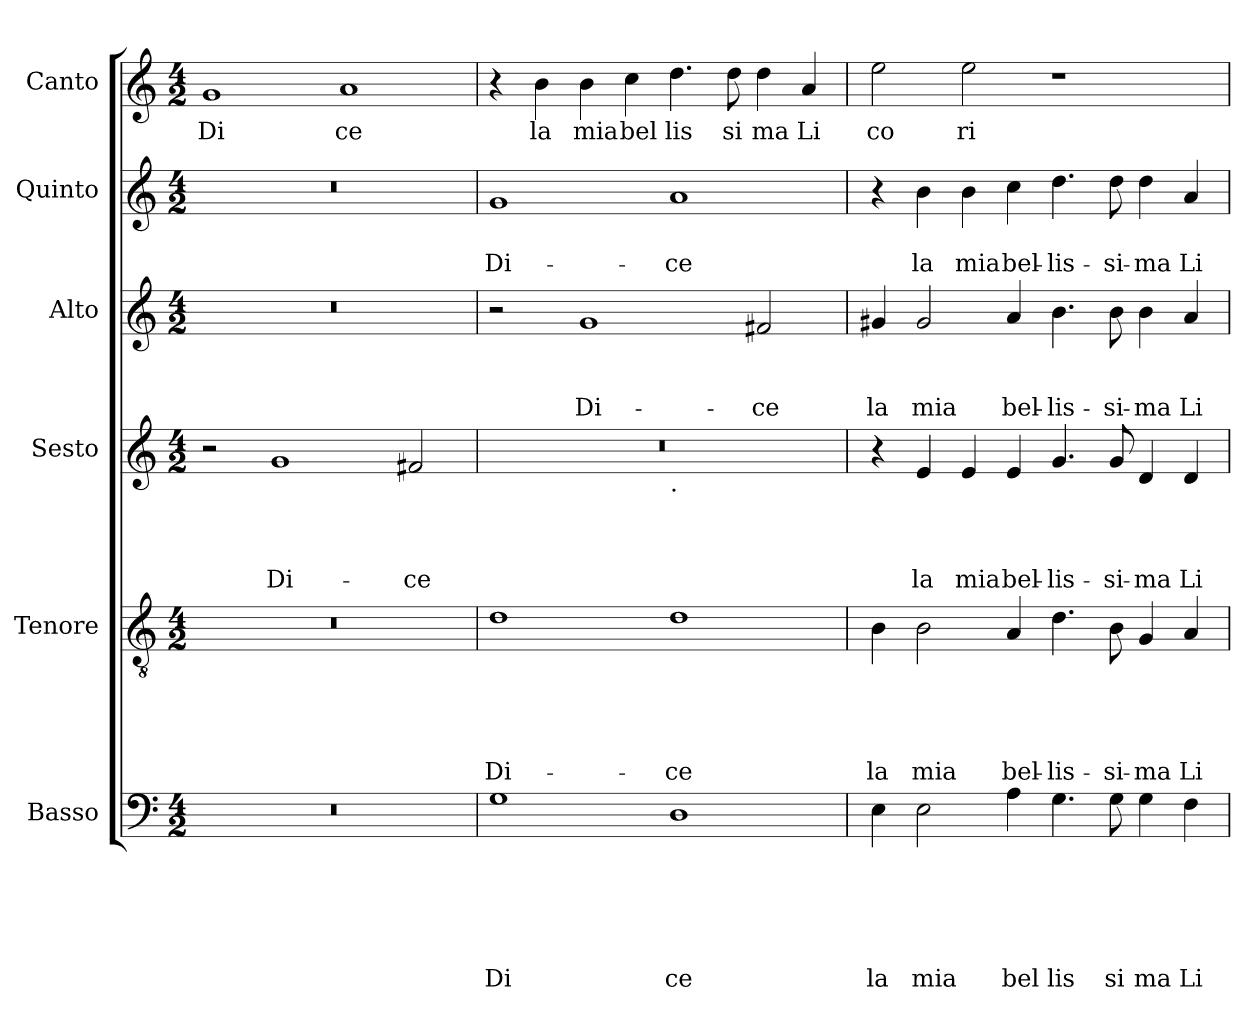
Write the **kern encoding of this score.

**kern	**text	**text	**text	**text	**text	**text	**kern	**text	**text	**text	**text	**text	**kern	**text	**text	**text	**text	**kern	**text	**text	**text	**kern	**text	**text	**kern	**text
*part6	*part6	*part6	*part6	*part6	*part6	*part6	*part5	*part5	*part5	*part5	*part5	*part5	*part4	*part4	*part4	*part4	*part4	*part3	*part3	*part3	*part3	*part2	*part2	*part2	*part1	*part1
*staff6	*staff6	*staff6	*staff6	*staff6	*staff6	*staff6	*staff5	*staff5	*staff5	*staff5	*staff5	*staff5	*staff4	*staff4	*staff4	*staff4	*staff4	*staff3	*staff3	*staff3	*staff3	*staff2	*staff2	*staff2	*staff1	*staff1
*I"Basso	*	*	*	*	*	*	*I"Tenore	*	*	*	*	*	*I"Sesto	*	*	*	*	*I"Alto	*	*	*	*I"Quinto	*	*	*I"Canto	*
*clefF4	*	*	*	*	*	*	*clefGv2	*	*	*	*	*	*clefG2	*	*	*	*	*clefG2	*	*	*	*clefG2	*	*	*clefG2	*
*k[]	*	*	*	*	*	*	*k[]	*	*	*	*	*	*k[]	*	*	*	*	*k[]	*	*	*	*k[]	*	*	*k[]	*
*C:	*	*	*	*	*	*	*C:	*	*	*	*	*	*C:	*	*	*	*	*C:	*	*	*	*C:	*	*	*C:	*
*M4/2	*	*	*	*	*	*	*M4/2	*	*	*	*	*	*M4/2	*	*	*	*	*M4/2	*	*	*	*M4/2	*	*	*M4/2	*
=1	=1	=1	=1	=1	=1	=1	=1	=1	=1	=1	=1	=1	=1	=1	=1	=1	=1	=1	=1	=1	=1	=1	=1	=1	=1	=1
!	!	!	!	!	!	!	!	!	!	!	!	!	!	!	!	!	!	!	!	!	!	!	!	!	!	!LO:LY:b
0r	.	.	.	.	.	.	0r	.	.	.	.	.	2r	.	.	.	.	0r	.	.	.	0r	.	.	1g	Di
!	!	!	!	!	!	!	!	!	!	!	!	!	!	!	!	!	!LO:LY:b	!	!	!	!	!	!	!	!	!
.	.	.	.	.	.	.	.	.	.	.	.	.	1g	.	.	.	Di-	.	.	.	.	.	.	.	.	.
!	!	!	!	!	!	!	!	!	!	!	!	!	!	!	!	!	!	!	!	!	!	!	!	!	!	!LO:LY:b
.	.	.	.	.	.	.	.	.	.	.	.	.	.	.	.	.	.	.	.	.	.	.	.	.	1a	ce
!	!	!	!	!	!	!	!	!	!	!	!	!	!	!	!	!	!LO:LY:b	!	!	!	!	!	!	!	!	!
.	.	.	.	.	.	.	.	.	.	.	.	.	2f#X/	.	.	.	-ce	.	.	.	.	.	.	.	.	.
=2	=2	=2	=2	=2	=2	=2	=2	=2	=2	=2	=2	=2	=2	=2	=2	=2	=2	=2	=2	=2	=2	=2	=2	=2	=2	=2
!	!	!	!	!	!	!LO:LY:b	!	!	!	!	!	!LO:LY:b	!	!	!	!	!	!	!	!	!	!	!	!LO:LY:b	!	!
*	*	*	*	*	*	*	*	*	*	*	*	*	*^	*	*	*	*	*	*	*	*	*	*	*	*	*
1G	.	.	.	.	.	Di	1d	.	.	.	.	Di-	0r	1ryy	.	.	.	.	2r	.	.	.	1g	.	Di-	4r	.
!	!	!	!	!	!	!	!	!	!	!	!	!	!	!	!	!	!	!	!	!	!	!	!	!	!	!	!LO:LY:b
.	.	.	.	.	.	.	.	.	.	.	.	.	.	.	.	.	.	.	.	.	.	.	.	.	.	4b\	la
!	!	!	!	!	!	!	!	!	!	!	!	!	!	!	!	!	!	!	!	!	!	!LO:LY:b	!	!	!	!	!LO:LY:b
.	.	.	.	.	.	.	.	.	.	.	.	.	.	.	.	.	.	.	1g	.	.	Di-	.	.	.	4b\	mia
!	!	!	!	!	!	!	!	!	!	!	!	!	!	!	!	!	!	!	!	!	!	!	!	!	!	!	!LO:LY:b
.	.	.	.	.	.	.	.	.	.	.	.	.	.	.	.	.	.	.	.	.	.	.	.	.	.	4cc\	bel
!	!	!	!	!	!	!	!	!	!	!	!	!	!	!LO:TX:b:t=.	!	!	!	!	!	!	!	!	!	!	!	!	!
!	!	!	!	!	!	!LO:LY:b	!	!	!	!	!	!LO:LY:b	!	!	!	!	!	!	!	!	!	!	!	!	!LO:LY:b	!	!LO:LY:b
1D	.	.	.	.	.	ce	1d	.	.	.	.	-ce	.	1ryy	.	.	.	.	.	.	.	.	1a	.	-ce	4.dd\	lis
!	!	!	!	!	!	!	!	!	!	!	!	!	!	!	!	!	!	!	!	!	!	!	!	!	!	!	!LO:LY:b
.	.	.	.	.	.	.	.	.	.	.	.	.	.	.	.	.	.	.	.	.	.	.	.	.	.	8dd\	si
!	!	!	!	!	!	!	!	!	!	!	!	!	!	!	!	!	!	!	!	!	!	!LO:LY:b	!	!	!	!	!LO:LY:b
.	.	.	.	.	.	.	.	.	.	.	.	.	.	.	.	.	.	.	2f#X/	.	.	-ce	.	.	.	4dd\	ma
!	!	!	!	!	!	!	!	!	!	!	!	!	!	!	!	!	!	!	!	!	!	!	!	!	!	!	!LO:LY:b
.	.	.	.	.	.	.	.	.	.	.	.	.	.	.	.	.	.	.	.	.	.	.	.	.	.	4a/	Li
=3	=3	=3	=3	=3	=3	=3	=3	=3	=3	=3	=3	=3	=3	=3	=3	=3	=3	=3	=3	=3	=3	=3	=3	=3	=3	=3	=3
!	!	!	!	!	!	!LO:LY:b	!	!	!	!	!	!LO:LY:b	!	!	!	!	!	!	!	!	!	!LO:LY:b	!	!	!	!	!LO:LY:b
*	*	*	*	*	*	*	*	*	*	*	*	*	*v	*v	*	*	*	*	*	*	*	*	*	*	*	*	*
4E\	.	.	.	.	.	la	4B\	.	.	.	.	la	4r	.	.	.	.	4g#X/	.	.	la	4r	.	.	2ee\	co
!	!	!	!	!	!	!LO:LY:b	!	!	!	!	!	!LO:LY:b	!	!	!	!	!LO:LY:b	!	!	!	!LO:LY:b	!	!	!LO:LY:b	!	!
2E\	.	.	.	.	.	mia	2B\	.	.	.	.	mia	4e/	.	.	.	la	2g#/	.	.	mia	4b\	.	la	.	.
!	!	!	!	!	!	!	!	!	!	!	!	!	!	!	!	!	!LO:LY:b	!	!	!	!	!	!	!LO:LY:b	!	!LO:LY:b
.	.	.	.	.	.	.	.	.	.	.	.	.	4e/	.	.	.	mia	.	.	.	.	4b\	.	mia	2ee\	ri
!	!	!	!	!	!	!LO:LY:b	!	!	!	!	!	!LO:LY:b	!	!	!	!	!LO:LY:b	!	!	!	!LO:LY:b	!	!	!LO:LY:b	!	!
4A\	.	.	.	.	.	bel	4A/	.	.	.	.	bel-	4e/	.	.	.	bel-	4a/	.	.	bel-	4cc\	.	bel-	.	.
!	!	!	!	!	!	!LO:LY:b	!	!	!	!	!	!LO:LY:b	!	!	!	!	!LO:LY:b	!	!	!	!LO:LY:b	!	!	!LO:LY:b	!	!
4.G\	.	.	.	.	.	lis	4.d\	.	.	.	.	-lis-	4.g/	.	.	.	-lis-	4.b\	.	.	-lis-	4.dd\	.	-lis-	1r	.
!	!	!	!	!	!	!LO:LY:b	!	!	!	!	!	!LO:LY:b	!	!	!	!	!LO:LY:b	!	!	!	!LO:LY:b	!	!	!LO:LY:b	!	!
8G\	.	.	.	.	.	si	8B\	.	.	.	.	-si-	8g/	.	.	.	-si-	8b\	.	.	-si-	8dd\	.	-si-	.	.
!	!	!	!	!	!	!LO:LY:b	!	!	!	!	!	!LO:LY:b	!	!	!	!	!LO:LY:b	!	!	!	!LO:LY:b	!	!	!LO:LY:b	!	!
4G\	.	.	.	.	.	ma	4G/	.	.	.	.	-ma	4d/	.	.	.	-ma	4b\	.	.	-ma	4dd\	.	-ma	.	.
!	!	!	!	!	!	!LO:LY:b	!	!	!	!	!	!LO:LY:b	!	!	!	!	!LO:LY:b	!	!	!	!LO:LY:b	!	!	!LO:LY:b	!	!
4F\	.	.	.	.	.	Li	4A/	.	.	.	.	Li-	4d/	.	.	.	Li-	4a/	.	.	Li-	4a/	.	Li-	.	.
=	=	=	=	=	=	=	=	=	=	=	=	=	=	=	=	=	=	=	=	=	=	=	=	=	=	=
*-	*-	*-	*-	*-	*-	*-	*-	*-	*-	*-	*-	*-	*-	*-	*-	*-	*-	*-	*-	*-	*-	*-	*-	*-	*-	*-
